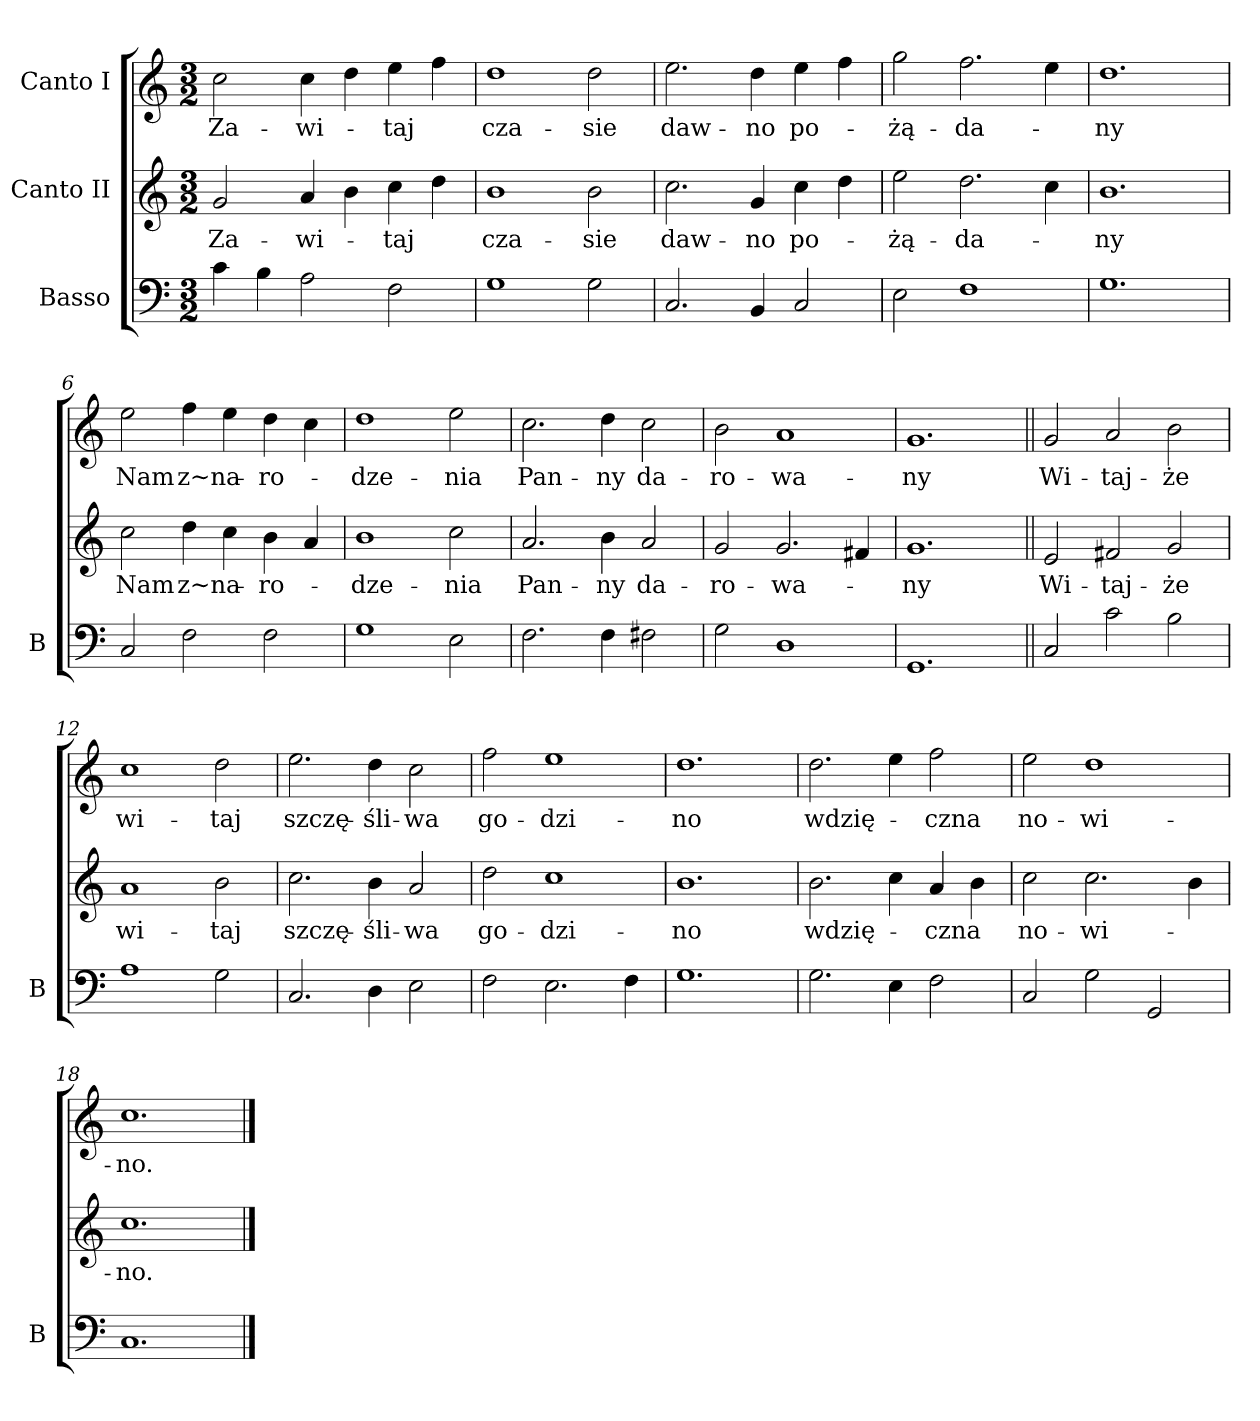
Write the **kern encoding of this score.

**kern	**kern	**text	**kern	**text
*part3	*part2	*part2	*part1	*part1
*staff3	*staff2	*staff2	*staff1	*staff1
*I"Basso	*I"Canto II	*	*I"Canto I	*
*I'B	*	*	*	*
*clefF4	*clefG2	*	*clefG2	*
*k[]	*k[]	*	*k[]	*
*M3/2	*M3/2	*	*M3/2	*
=1	=1	=1	=1	=1
4c	2g	Za-	2cc	Za-
4B	.	.	.	.
2A	4a	-wi-	4cc	-wi-
.	4b	.	4dd	.
2F	4cc	-taj	4ee	-taj
.	4dd	.	4ff	.
=2	=2	=2	=2	=2
1G	1b	cza-	1dd	cza-
2G	2b	-sie	2dd	-sie
=3	=3	=3	=3	=3
2.C	2.cc	daw-	2.ee	daw-
4BB	4g	-no	4dd	-no
2C	4cc	po-	4ee	po-
.	4dd	.	4ff	.
=4	=4	=4	=4	=4
2E	2ee	-żą-	2gg	-żą-
1F	2.dd	-da-	2.ff	-da-
.	4cc	.	4ee	.
=5	=5	=5	=5	=5
1.G	1.b	-ny	1.dd	-ny
=6	=6	=6	=6	=6
2C	2cc	Nam	2ee	Nam
2F	4dd	z~na-	4ff	z~na-
.	4cc	.	4ee	.
2F	4b	-ro-	4dd	-ro-
.	4a	.	4cc	.
=7	=7	=7	=7	=7
1G	1b	-dze-	1dd	-dze-
2E	2cc	-nia	2ee	-nia
=8	=8	=8	=8	=8
2.F	2.a	Pan-	2.cc	Pan-
4F	4b	-ny	4dd	-ny
2F#X	2a	da-	2cc	da-
=9	=9	=9	=9	=9
2G	2g	-ro-	2b	-ro-
1D	2.g	-wa-	1a	-wa-
.	4f#X	.	.	.
=10	=10	=10	=10	=10
1.GG	1.g	-ny	1.g	-ny
=11||	=11||	=11||	=11||	=11||
2C	2e	Wi-	2g	Wi-
2c	2f#X	-taj-	2a	-taj-
2B	2g	-że	2b	-że
=12	=12	=12	=12	=12
1A	1a	wi-	1cc	wi-
2G	2b	-taj	2dd	-taj
=13	=13	=13	=13	=13
2.C	2.cc	szczę-	2.ee	szczę-
4D	4b	-śli-	4dd	-śli-
2E	2a	-wa	2cc	-wa
=14	=14	=14	=14	=14
2F	2dd	go-	2ff	go-
2.E	1cc	-dzi-	1ee	-dzi-
4F	.	.	.	.
=15	=15	=15	=15	=15
1.G	1.b	-no	1.dd	-no
=16	=16	=16	=16	=16
2.G	2.b	wdzię-	2.dd	wdzię-
4E	4cc	.	4ee	.
2F	4a	-czna	2ff	-czna
.	4b	.	.	.
=17	=17	=17	=17	=17
2C	2cc	no-	2ee	no-
2G	2.cc	-wi-	1dd	-wi-
2GG	.	.	.	.
.	4b	.	.	.
=18	=18	=18	=18	=18
1.C	1.cc	-no.	1.cc	-no.
==	==	==	==	==
*-	*-	*-	*-	*-
